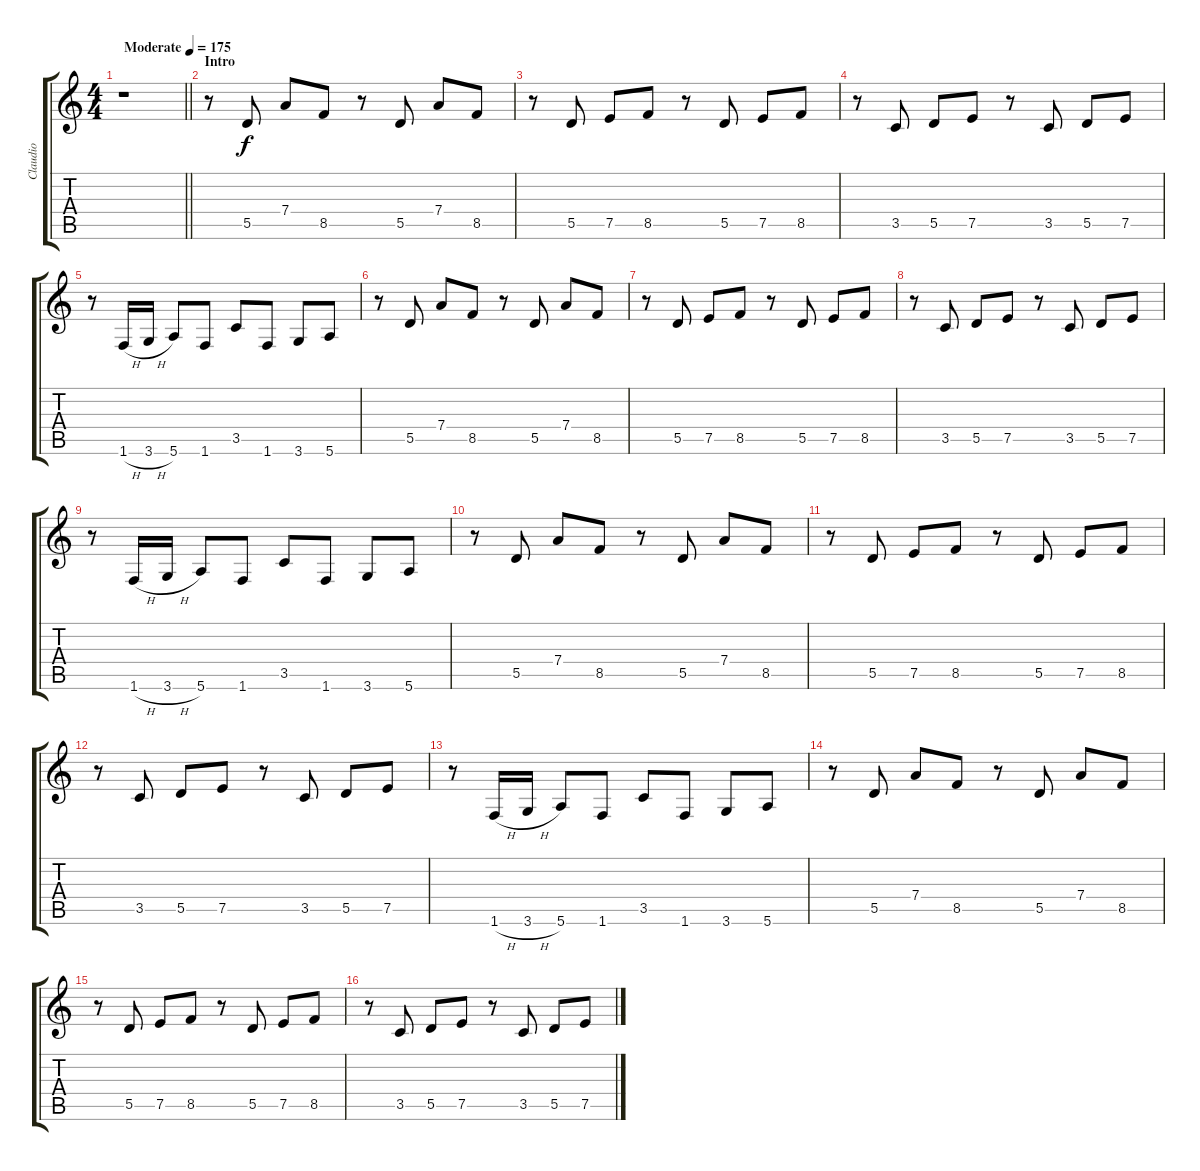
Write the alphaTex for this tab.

\track ("Claudio" "Claudio") {instrument overdrivenguitar}
\staff {score tabs}
\tuning (E4 B3 G3 D3 A2 E2) {hide}
\ts (4 4)
\tempo (175 "Moderate")
\clef g2
\barLineRight lightlight
\ks c
r.1{dy f instrument overdrivenguitar} |
\section ("" "Intro")
r.8 5.5.8 7.4.8 8.5.8 r.8 5.5.8 7.4.8 8.5.8 |
r.8 5.5.8 7.5.8 8.5.8 r.8 5.5.8 7.5.8 8.5.8 |
r.8 3.5.8 5.5.8 7.5.8 r.8 3.5.8 5.5.8 7.5.8 |
r.8 1.6{h}.16 3.6{h}.16 5.6.8 1.6.8 3.5.8 1.6.8 3.6.8 5.6.8 |
r.8 5.5.8 7.4.8 8.5.8 r.8 5.5.8 7.4.8 8.5.8 |
r.8 5.5.8 7.5.8 8.5.8 r.8 5.5.8 7.5.8 8.5.8 |
r.8 3.5.8 5.5.8 7.5.8 r.8 3.5.8 5.5.8 7.5.8 |
r.8 1.6{h}.16 3.6{h}.16 5.6.8 1.6.8 3.5.8 1.6.8 3.6.8 5.6.8 |
r.8 5.5.8 7.4.8 8.5.8 r.8 5.5.8 7.4.8 8.5.8 |
r.8 5.5.8 7.5.8 8.5.8 r.8 5.5.8 7.5.8 8.5.8 |
r.8 3.5.8 5.5.8 7.5.8 r.8 3.5.8 5.5.8 7.5.8 |
r.8 1.6{h}.16 3.6{h}.16 5.6.8 1.6.8 3.5.8 1.6.8 3.6.8 5.6.8 |
r.8 5.5.8 7.4.8 8.5.8 r.8 5.5.8 7.4.8 8.5.8 |
r.8 5.5.8 7.5.8 8.5.8 r.8 5.5.8 7.5.8 8.5.8 |
r.8 3.5.8 5.5.8 7.5.8 r.8 3.5.8 5.5.8 7.5.8
